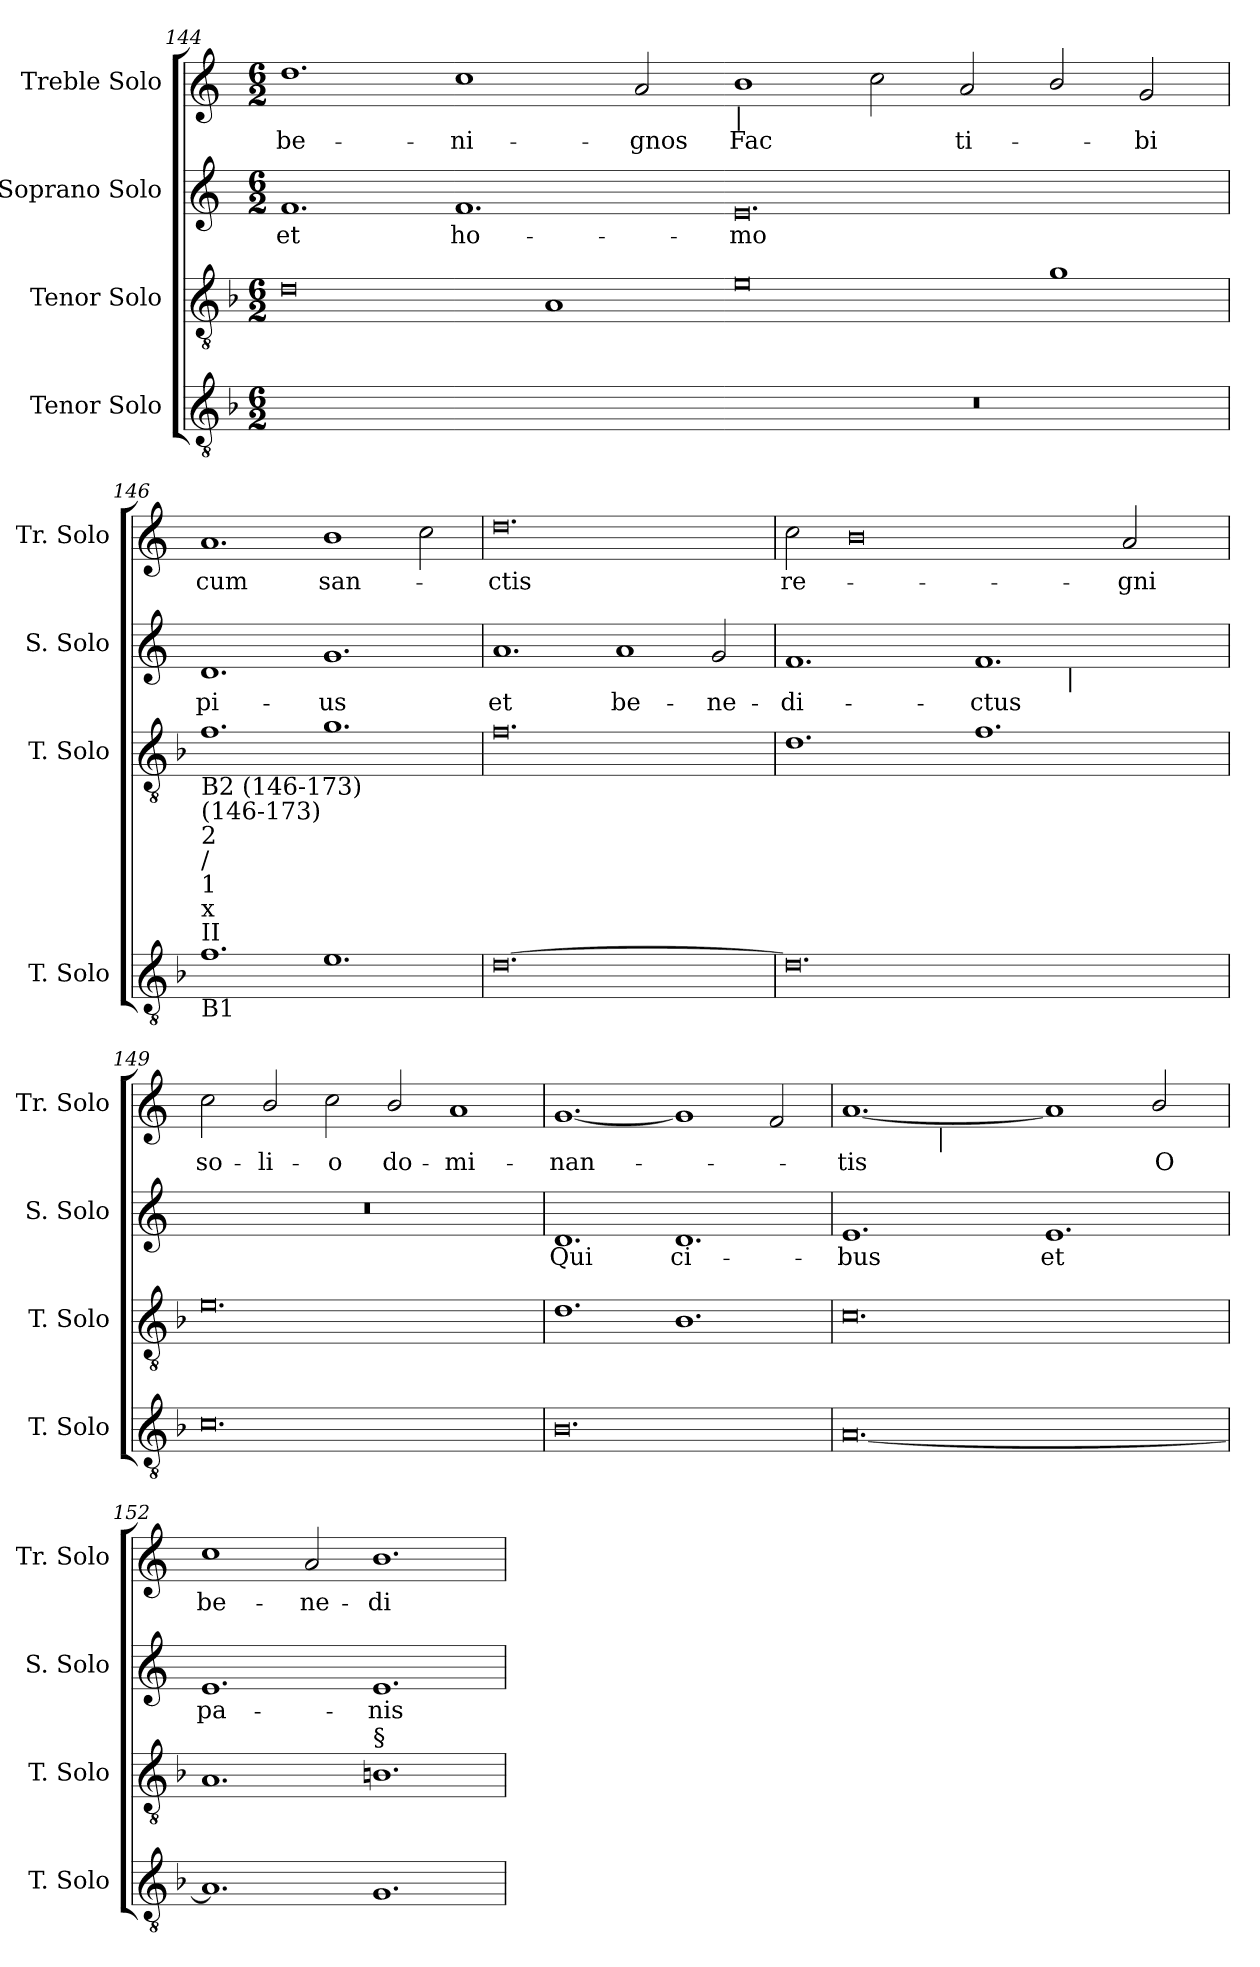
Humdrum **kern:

**kern	**kern	**kern	**text	**kern	**text
*part4	*part3	*part2	*part2	*part1	*part1
*staff4	*staff3	*staff2	*staff2	*staff1	*staff1
*I"Tenor Solo	*I"Tenor Solo	*I"Soprano Solo	*	*I"Treble Solo	*
*I'T. Solo	*I'T. Solo	*I'S. Solo	*	*I'Tr. Solo	*
*clefGv2	*clefGv2	*clefG2	*	*clefG2	*
*ITrd7c12	*ITrd7c12	*	*	*	*
*k[b-]	*k[b-]	*k[]	*	*k[]	*
*F:	*F:	*C:	*	*C:	*
*M6/2	*M6/2	*M6/2	*	*M6/2	*
=144	=144	=144	=144	=144	=144
!LO:N:vis=1	!	!	!	!	!
!	!	!	!LO:LY:b:color=#000000	!	!
!	!	!	!	!	!LO:LY:b:color=#000000
0.ryy	0Di	1.fi	et	1.ddi	be-
!	!	!	!LO:LY:b:color=#000000	!	!
!	!	!	!	!	!LO:LY:b:color=#000000
.	.	1.fi	ho-	1cci	-ni-
.	1AAi	.	.	.	.
!	!	!	!	!	!LO:LY:b:color=#000000
.	.	.	.	2ai/	-gnos
=145-	=145-	=145-	=145-	=145-	=145-
!LO:N:vis=1	!	!	!	!	!
!	!	!	!LO:LY:b:color=#000000	!	!
!	!	!	!	!LO:TX:b:i:t=|	!
!	!	!	!	!	!LO:LY:b:color=#000000
0.r	0Ei	0.ei	-mo	1bi	Fac
.	.	.	.	2cci\	.
!	!	!	!	!	!LO:LY:b:color=#000000
.	.	.	.	2ai/	ti-
.	1Gi	.	.	2bi/	.
!	!	!	!	!	!LO:LY:b:color=#000000
.	.	.	.	2gi/	-bi
!!LO:PB:g=z
=146	=146	=146	=146	=146	=146
!	!	!	!LO:LY:b:color=#000000	!	!
!	!LO:TX:b:t=B2 (146-173)	!	!	!	!
!LO:TX:b:t=B1	!	!	!	!	!
!LO:TX:t=II	!	!	!	!	!
!LO:TX:t=x	!	!	!	!	!
!LO:TX:t=1	!	!	!	!	!
!LO:TX:t=/	!	!	!	!	!
!LO:TX:t=2	!	!	!	!	!
!LO:TX:t=(146-173)	!	!	!	!	!
!	!	!	!	!	!LO:LY:b:color=#000000
1.Fi	1.Fi	1.di	pi-	1.ai	cum
!	!	!	!LO:LY:b:color=#000000	!	!
!	!	!	!	!	!LO:LY:b:color=#000000
1.Ei	1.Gi	1.gi	-us	1bi	san-
.	.	.	.	2cci\	.
=147	=147	=147	=147	=147	=147
!	!	!	!LO:LY:b:color=#000000	!	!
!	!	!	!	!	!LO:LY:b:color=#000000
[>0.Di	0.Fi	1.ai	et	0.ddi	-ctis
!	!	!	!LO:LY:b:color=#000000	!	!
.	.	1ai	be-	.	.
!	!	!	!LO:LY:b:color=#000000	!	!
.	.	2gi/	-ne-	.	.
=148	=148	=148	=148	=148	=148
!	!	!	!LO:LY:b:color=#000000	!	!
!	!	!	!	!	!LO:LY:b:color=#000000
*	*	*^	*	*	*
0.Di]	1.Di	1.fi	1ryy	-di-	2cci\	re-
.	.	.	.	.	0bi	.
.	.	.	1ryy	.	.	.
!	!	!	!	!LO:LY:b:color=#000000	!	!
.	1.Fi	1.fi	.	-ctus	.	.
.	.	.	16ryy	.	.	.
.	.	.	64.ryy	.	.	.
!	!	!	!LO:TX:b:i:t=|	!	!	!
.	.	.	2ryy	.	.	.
!	!	!	!	!	!	!LO:LY:b:color=#000000
.	.	.	.	.	2ai/	-gni
.	.	.	4ryy	.	.	.
.	.	.	8ryy	.	.	.
.	.	.	32ryy	.	.	.
.	.	.	128ryy	.	.	.
=149	=149	=149	=149	=149	=149	=149
!	!	!LO:N:vis=1	!	!	!	!
*	*	*v	*v	*	*	*
*	*	*^	*	*	*
!	!	!	!	!	!	!LO:LY:b:color=#000000
*	*	*v	*v	*	*	*
0.Ci	0.Ei	0.r	.	2cci\	so-
!	!	!	!	!	!LO:LY:b:color=#000000
.	.	.	.	2bi/	-li-
!	!	!	!	!	!LO:LY:b:color=#000000
.	.	.	.	2cci\	-o
!	!	!	!	!	!LO:LY:b:color=#000000
.	.	.	.	2bi/	do-
!	!	!	!	!	!LO:LY:b:color=#000000
.	.	.	.	1ai	-mi-
=150	=150	=150	=150	=150	=150
!	!	!	!LO:LY:b:color=#000000	!	!
!	!	!	!	!	!LO:LY:b:color=#000000
0.BB-i	1.Di	1.di	Qui	[<1.gi	-nan-
!	!	!	!LO:LY:b:color=#000000	!	!
.	1.BB-i	1.di	ci-	1gi]	.
.	.	.	.	2fi/	.
=151	=151	=151	=151	=151	=151
!	!	!	!LO:LY:b:color=#000000	!	!
!	!	!	!	!	!LO:LY:b:color=#000000
*	*	*	*	*^	*
[<0.AAi	0.Ci	1.ei	-bus	[<1.ai	4ryy	-tis
.	.	.	.	.	8ryy	.
.	.	.	.	.	16ryy	.
.	.	.	.	.	64ryy	.
.	.	.	.	.	1024ryy	.
!	!	!	!	!	!LO:TX:b:i:t=|	!
.	.	.	.	.	1ryy	.
.	.	.	.	.	1ryy	.
!	!	!	!LO:LY:b:color=#000000	!	!	!
.	.	1.ei	et	1ai]	.	.
.	.	.	.	.	2ryy	.
!	!	!	!	!	!	!LO:LY:b:color=#000000
.	.	.	.	2bi/	.	O
.	.	.	.	.	32ryy	.
.	.	.	.	.	128...ryy	.
*	*	*	*	*v	*v	*
!!LO:LB:g=z
=152	=152	=152	=152	=152	=152
*	*	*	*	*^	*
!	!	!	!LO:LY:b:color=#000000	!	!	!
*	*	*	*	*v	*v	*
*	*	*	*	*^	*
!	!	!	!	!	!	!LO:LY:b:color=#000000
*	*	*	*	*v	*v	*
1.AAi]	1.AAi	1.ei	pa-	1cci	be-
!	!	!	!	!	!LO:LY:b:color=#000000
.	.	.	.	2ai/	-ne-
!	!	!	!LO:LY:b:color=#000000	!	!
!	!LO:TX:a:t=§	!	!	!	!
!	!	!	!	!	!LO:LY:b:color=#000000
1.GGi	1.BBi	1.ei	-nis	1.bi	-di-
=	=	=	=	=	=
*-	*-	*-	*-	*-	*-
